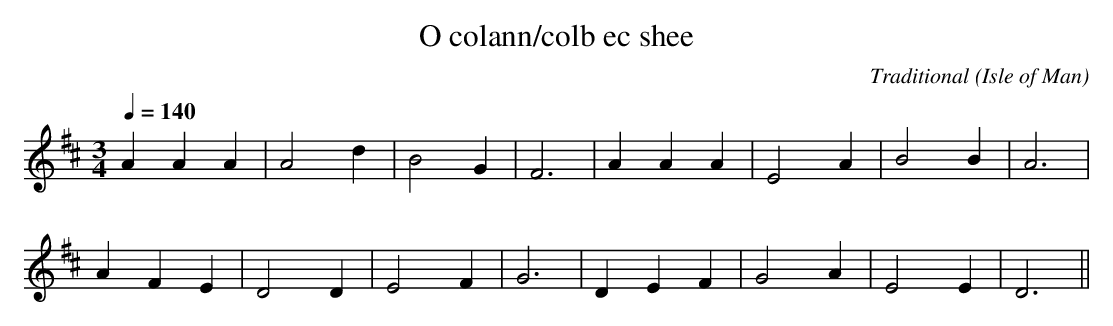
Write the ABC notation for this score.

X:1
T:O colann/colb ec shee
C:Traditional
O:Isle of Man
M:3/4
L:1/4
Q:140
K:D
A A A|A2 d|B2 G|F3|A A A|E2 A|B2 B|A3|
A F E|D2 D|E2 F|G3|D E F|G2 A|E2 E|D3||
